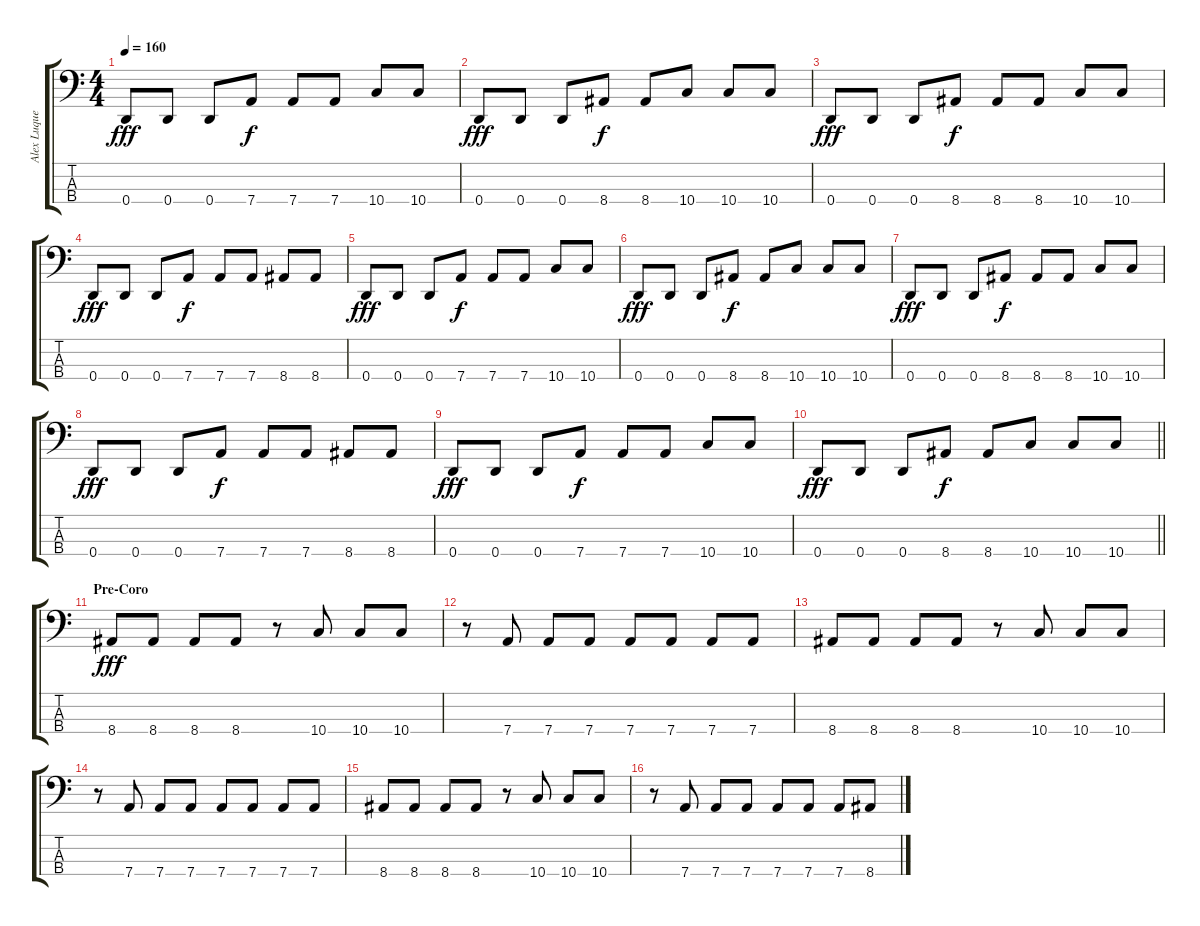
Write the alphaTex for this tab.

\track ("Alex Luque" "Alex Luque") {instrument electricbasspick}
\staff {score tabs}
\tuning (G2 D2 A1 D1) {hide}
\ts (4 4)
\tempo 160
\clef f4
\ks c
0.4.8{dy fff} 0.4.8 0.4.8 7.4.8{dy f} 7.4.8 7.4.8 10.4.8 10.4.8 |
0.4.8{dy fff} 0.4.8 0.4.8 8.4.8{dy f} 8.4.8 10.4.8 10.4.8 10.4.8 |
0.4.8{dy fff} 0.4.8 0.4.8 8.4.8{dy f} 8.4.8 8.4.8 10.4.8 10.4.8 |
0.4.8{dy fff} 0.4.8 0.4.8 7.4.8{dy f} 7.4.8 7.4.8 8.4.8 8.4.8 |
0.4.8{dy fff} 0.4.8 0.4.8 7.4.8{dy f} 7.4.8 7.4.8 10.4.8 10.4.8 |
0.4.8{dy fff} 0.4.8 0.4.8 8.4.8{dy f} 8.4.8 10.4.8 10.4.8 10.4.8 |
0.4.8{dy fff} 0.4.8 0.4.8 8.4.8{dy f} 8.4.8 8.4.8 10.4.8 10.4.8 |
0.4.8{dy fff} 0.4.8 0.4.8 7.4.8{dy f} 7.4.8 7.4.8 8.4.8 8.4.8 |
0.4.8{dy fff} 0.4.8 0.4.8 7.4.8{dy f} 7.4.8 7.4.8 10.4.8 10.4.8 |
\barLineRight lightlight
0.4.8{dy fff} 0.4.8 0.4.8 8.4.8{dy f} 8.4.8 10.4.8 10.4.8 10.4.8 |
\section ("" "Pre-Coro")
8.4.8{dy fff} 8.4.8 8.4.8 8.4.8 r.8 10.4.8 10.4.8 10.4.8 |
r.8 7.4.8 7.4.8 7.4.8 7.4.8 7.4.8 7.4.8 7.4.8 |
8.4.8 8.4.8 8.4.8 8.4.8 r.8 10.4.8 10.4.8 10.4.8 |
r.8 7.4.8 7.4.8 7.4.8 7.4.8 7.4.8 7.4.8 7.4.8 |
8.4.8 8.4.8 8.4.8 8.4.8 r.8 10.4.8 10.4.8 10.4.8 |
r.8 7.4.8 7.4.8 7.4.8 7.4.8 7.4.8 7.4.8 8.4.8
